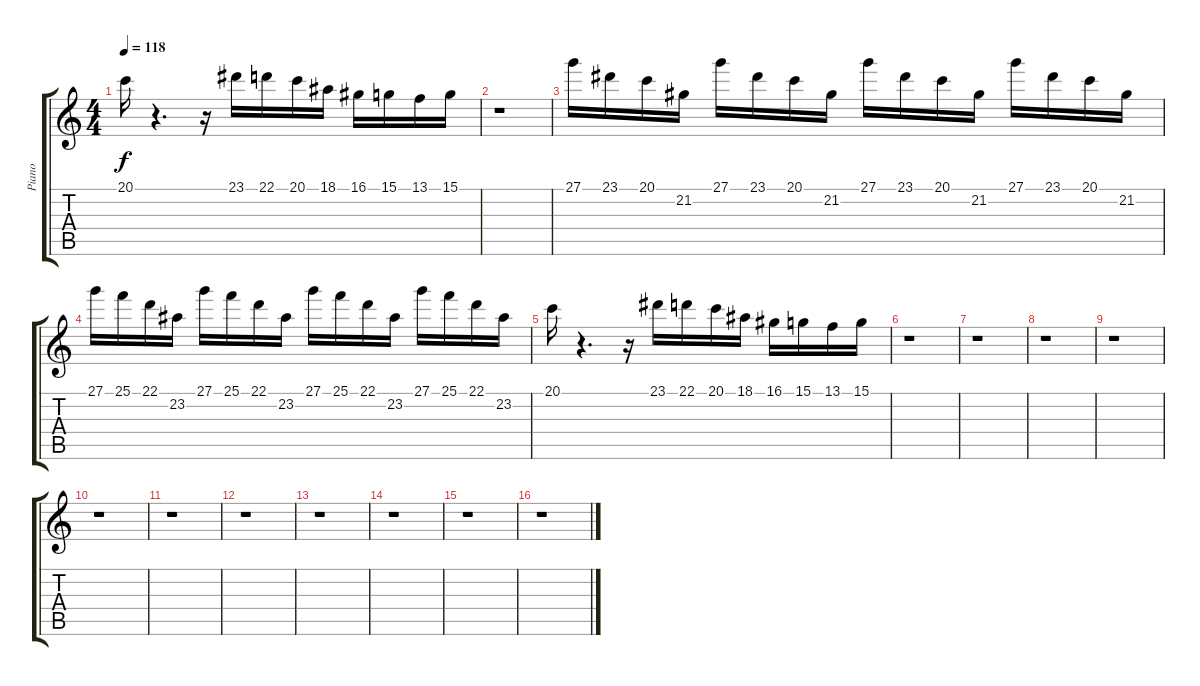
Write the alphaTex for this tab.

\track ("Piano " "Piano ") {instrument brightacousticpiano}
\staff {score tabs}
\tuning (E4 B3 G3 D3 A2 E2) {hide}
\ts (4 4)
\tempo 118
\clef g2
\ks c
20.1.16{dy f} r.4{d} r.16 23.1.16 22.1.16 20.1.16 18.1.16 16.1.16 15.1.16 13.1.16 15.1.16 |
r.1 |
27.1.16 23.1.16 20.1.16 21.2.16 27.1.16 23.1.16 20.1.16 21.2.16 27.1.16 23.1.16 20.1.16 21.2.16 27.1.16 23.1.16 20.1.16 21.2.16 |
27.1.16 25.1.16 22.1.16 23.2.16 27.1.16 25.1.16 22.1.16 23.2.16 27.1.16 25.1.16 22.1.16 23.2.16 27.1.16 25.1.16 22.1.16 23.2.16 |
20.1.16 r.4{d} r.16 23.1.16 22.1.16 20.1.16 18.1.16 16.1.16 15.1.16 13.1.16 15.1.16 |
r.1 |
r.1 |
r.1 |
r.1 |
r.1 |
r.1 |
r.1 |
r.1 |
r.1 |
r.1 |
r.1
